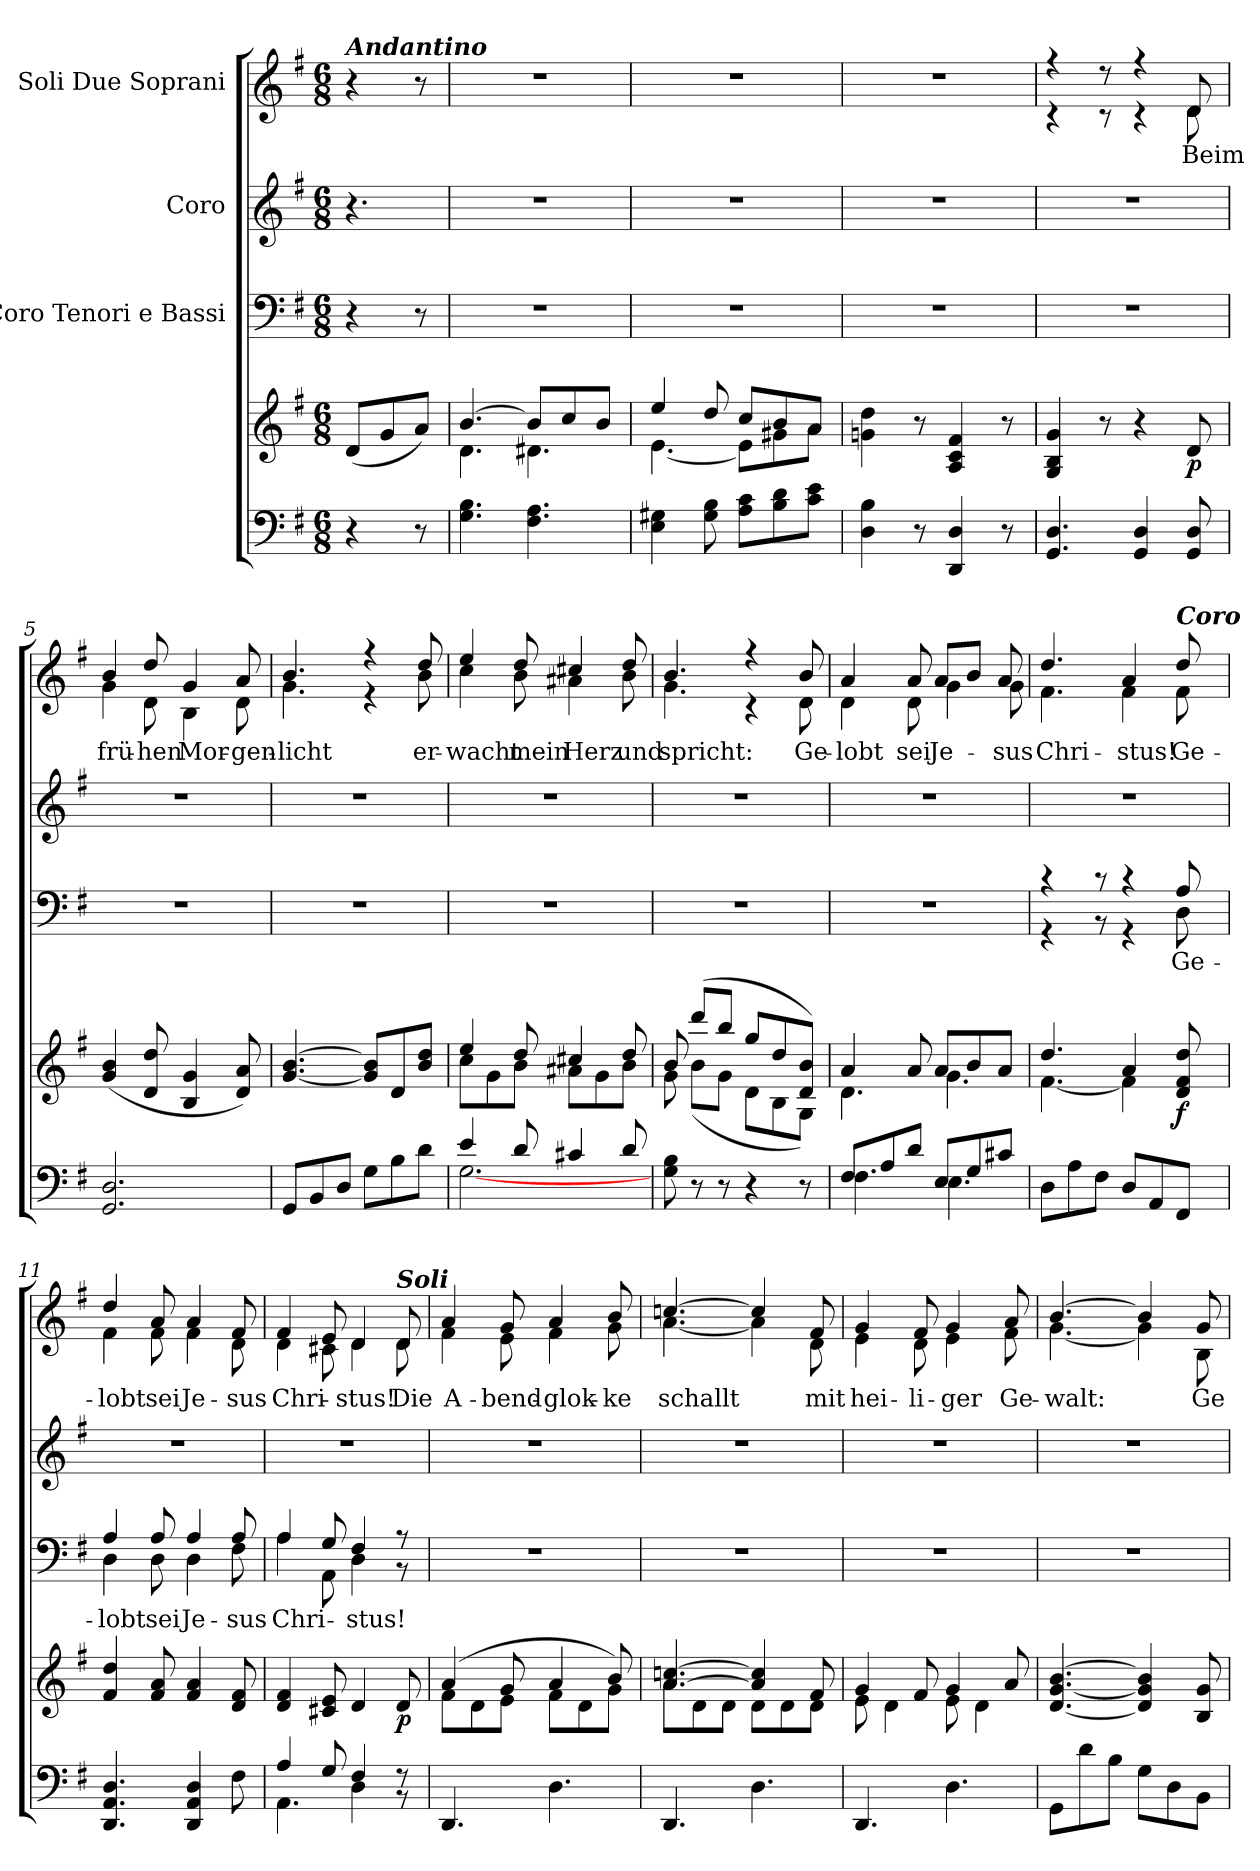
**kern	**kern	**dynam	**kern	**text	**kern	**kern	**text
*part4	*part4	*part4	*part3	*part3	*part2	*part1	*part1
*staff5	*staff4	*staff4/5	*staff3	*staff3	*staff2	*staff1	*staff1
*	*	*	*I"Coro Tenori e Bassi	*	*I"Coro	*I"Soli Due Soprani	*
*clefF4	*clefG2	*	*clefF4	*	*clefG2	*clefG2	*
*k[f#]	*k[f#]	*	*k[f#]	*	*k[f#]	*k[f#]	*
*G:	*G:	*	*G:	*	*G:	*G:	*
*M6/8	*M6/8	*	*M6/8	*	*M6/8	*M6/8	*
=	=	=	=	=	=	=	=
!	!	!	!	!	!	!LO:TX:a:Bi:t=Andantino	!
4r	(<8d/L	.	4r	.	4.r	4r	.
.	8g/	.	.	.	.	.	.
8r	8a/J)	.	8r	.	.	8r	.
=1	=1	=1	=1	=1	=1	=1	=1
*	*^	*	*	*	*	*	*
4.G\ 4.B\	[>4.b/	4.d\	.	2.r	.	2.r	2.r	.
4.F#\ 4.A\	8b/L]	4.d#X\	.	.	.	.	.	.
.	8cc/	.	.	.	.	.	.	.
.	8b/J	.	.	.	.	.	.	.
=2	=2	=2	=2	=2	=2	=2	=2	=2
4E\ 4G#X\	4ee/	[<4.e\	.	2.r	.	2.r	2.r	.
8G#\ 8B\	8dd/	.	.	.	.	.	.	.
8A\ 8c\L	8cc/L	8e\L]	.	.	.	.	.	.
8B\ 8d\	8b/	8g#X\	.	.	.	.	.	.
8c\ 8e\J	8a/J	8a\J	.	.	.	.	.	.
*	*v	*v	*	*	*	*	*	*
=3	=3	=3	=3	=3	=3	=3	=3
4D\ 4B\	4gn\ 4dd\	.	2.r	.	2.r	2.r	.
8r	8r	.	.	.	.	.	.
4DD/ 4D/	4A/ 4c/ 4f#/	.	.	.	.	.	.
8r	8r	.	.	.	.	.	.
=4	=4	=4	=4	=4	=4	=4	=4
*	*	*	*	*	*	*^	*
4.GG/ 4.D/	4G/ 4B/ 4g/	.	2.r	.	2.r	4r	4r	.
.	8r	.	.	.	.	8r	8r	.
4GG/ 4D/	4r	.	.	.	.	4r	4r	.
!	!	!LO:DY:b	!	!	!	!	!	!LO:LY:b
8GG/ 8D/	8d/	p	.	.	.	8d/	8d\	Beim
=5	=5	=5	=5	=5	=5	=5	=5	=5
!	!	!	!	!	!	!	!	!LO:LY:b
2.GG/ 2.D/	(<4g/ 4b/	.	2.r	.	2.r	4b/	4g\	frü-
!	!	!	!	!	!	!	!	!LO:LY:b
.	8d/ 8dd/	.	.	.	.	8dd/	8d\	-hen
!	!	!	!	!	!	!	!	!LO:LY:b
.	4B/ 4g/	.	.	.	.	4g/	4B\	Mor-
!	!	!	!	!	!	!	!	!LO:LY:b
.	8d/ 8a/)	.	.	.	.	8a/	8d\	-gen-
!!LO:LB:g=z	!!
=6	=6	=6	=6	=6	=6	=6	=6	=6
!	!	!	!	!	!	!	!	!LO:LY:b
8GG/L	[4.g/ [4.b/	.	2.r	.	2.r	4.b/	4.g\	-licht
8BB/	.	.	.	.	.	.	.	.
8D/J	.	.	.	.	.	.	.	.
8G\L	8g/] 8b/]L	.	.	.	.	4r	4r	.
8B\	8d/	.	.	.	.	.	.	.
!	!	!	!	!	!	!	!	!LO:LY:b
8d\J	8b/ 8dd/J	.	.	.	.	8dd/	8b\	er-
=7	=7	=7	=7	=7	=7	=7	=7	=7
*^	*^	*	*	*	*	*	*	*
!	!	!	!	!	!	!	!	!	!	!LO:LY:b
4e/	[<2.G\	4ee/	8cc\L	.	2.r	.	2.r	4ee/	4cc\	-wacht
.	.	.	8g\	.	.	.	.	.	.	.
!	!	!	!	!	!	!	!	!	!	!LO:LY:b
8d/	.	8dd/	8b\J	.	.	.	.	8dd/	8b\	mein
!	!	!	!	!	!	!	!	!	!	!LO:LY:b
4c#X/	.	4cc#X/	8a#X\L	.	.	.	.	4cc#X/	4a#X\	Herz
.	.	.	8g\	.	.	.	.	.	.	.
!	!	!	!	!	!	!	!	!	!	!LO:LY:b
8d/	.	8dd/	8b\J	.	.	.	.	8dd/	8b\	und
*v	*v	*	*	*	*	*	*	*	*	*
=8	=8	=8	=8	=8	=8	=8	=8	=8	=8
!	!	!	!	!	!	!	!	!	!LO:LY:b
8G\ 8B\	8b/	8g\	.	2.r	.	2.r	4.b/	4.g\	spricht:
8r	(>8ddd/L	(<8b\L	.	.	.	.	.	.	.
8r	8bb/J	8g\J	.	.	.	.	.	.	.
4r	8gg/L	8d\L	.	.	.	.	4r	4r	.
.	8dd/	8B\	.	.	.	.	.	.	.
!	!	!	!	!	!	!	!	!	!LO:LY:b
8r	8d/ 8b/J)	8G\J)	.	.	.	.	8b/	8d\	Ge-
=9	=9	=9	=9	=9	=9	=9	=9	=9	=9
*^	*	*	*	*	*	*	*	*	*
!	!	!	!	!	!	!	!	!	!	!LO:LY:b
8F#/L	4.F#\	4a/	4.d\	.	2.r	.	2.r	4a/	4d\	-lobt
8A/	.	.	.	.	.	.	.	.	.	.
!	!	!	!	!	!	!	!	!	!	!LO:LY:b
8d/J	.	8a/	.	.	.	.	.	8a/	8d\	sei
!	!	!	!	!	!	!	!	!	!	!LO:LY:b
8E/L	4.E\	8a/L	4.g\	.	.	.	.	8a/L	4g\	Je-
8G/	.	8b/	.	.	.	.	.	8b/J	.	.
!	!	!	!	!	!	!	!	!	!	!LO:LY:b
8c#X/J	.	8a/J	.	.	.	.	.	8a/	8g\	-sus
*v	*v	*	*	*	*	*	*	*	*	*
=10	=10	=10	=10	=10	=10	=10	=10	=10	=10
*	*	*	*	*^	*	*	*	*	*
!	!	!	!	!	!	!	!	!	!	!LO:LY:b
8D\L	4.dd/	[<4.f#\	.	4r	4r	.	2.r	4.dd/	4.f#\	Chri-
8A\	.	.	.	.	.	.	.	.	.	.
8F#\J	.	.	.	8r	8r	.	.	.	.	.
!	!	!	!	!	!	!	!	!	!	!LO:LY:b
8D/L	4a/	4f#\]	.	4r	4r	.	.	4a/	4f#\	-stus!
8AA/	.	.	.	.	.	.	.	.	.	.
!	!	!	!	!	!	!	!	!LO:TX:a:Bi:t=Coro	!	!
!	!	!	!LO:DY:b	!	!	!LO:LY:b	!	!	!	!LO:LY:b
8FF#/J	8d/ 8f#/ 8dd/	8ryy	f	8A/	8D\	Ge-	.	8dd/	8f#\	Ge-
!!LO:PB:g=z	!!
=11	=11	=11	=11	=11	=11	=11	=11	=11	=11	=11
!	!	!	!	!	!	!LO:LY:b	!	!	!	!LO:LY:b
*	*v	*v	*	*	*	*	*	*	*	*
4.DD/ 4.AA/ 4.D/	4f#/ 4dd/	.	4A/	4D\	-lobt	2.r	4dd/	4f#\	-lobt
!	!	!	!	!	!LO:LY:b	!	!	!	!LO:LY:b
.	8f#/ 8a/	.	8A/	8D\	sei	.	8a/	8f#\	sei
!	!	!	!	!	!LO:LY:b	!	!	!	!LO:LY:b
4DD/ 4AA/ 4D/	4f#/ 4a/	.	4A/	4D\	Je-	.	4a/	4f#\	Je-
!	!	!	!	!	!LO:LY:b	!	!	!	!LO:LY:b
8F#\	8d/ 8f#/	.	8A/	8F#\	-sus	.	8f#/	8d\	-sus
=12	=12	=12	=12	=12	=12	=12	=12	=12	=12
*^	*	*	*	*	*	*	*	*	*
!	!	!	!	!	!	!LO:LY:b	!	!	!	!LO:LY:b
4A/	4.AA\	4d/ 4f#/	.	4A/	4A\	Chri-	2.r	4f#/	4d\	Chri-
8G/	.	8c#X/ 8e/	.	8G/	8AA\	.	.	8e/	8c#X\	.
!	!	!	!	!	!	!LO:LY:b	!	!	!	!LO:LY:b
4F#/	4D\	4d/	.	4F#/	4D\	-stus!	.	4d/	4d\	-stus!
!	!	!	!	!	!	!	!	!LO:TX:a:Bi:t=Soli	!	!
!	!	!	!LO:DY:b	!	!	!	!	!	!	!LO:LY:b
8r	8r	8d/	p	8r	8r	.	.	8d/	8d\	Die
=13	=13	=13	=13	=13	=13	=13	=13	=13	=13	=13
*	*	*^	*	*	*	*	*	*	*	*
!	!	!	!	!	!	!	!	!	!	!	!LO:LY:b
*v	*v	*	*	*	*v	*v	*	*	*	*	*
4.DD/	(4a/	8f#\L	.	2.r	.	2.r	4a/	4f#\	A-
.	.	8d\	.	.	.	.	.	.	.
!	!	!	!	!	!	!	!	!	!LO:LY:b
.	8g/	8e\J	.	.	.	.	8g/	8e\	-bend-
!	!	!	!	!	!	!	!	!	!LO:LY:b
4.D\	4a/	8f#\L	.	.	.	.	4a/	4f#\	-glok-
.	.	8d\	.	.	.	.	.	.	.
!	!	!	!	!	!	!	!	!	!LO:LY:b
.	8b/)	8g\J	.	.	.	.	8b/	8g\	-ke
=14	=14	=14	=14	=14	=14	=14	=14	=14	=14
!	!	!	!	!	!	!	!	!	!LO:LY:b
4.DD/	[>4.a/ [>4.ccn/	8a\L	.	2.r	.	2.r	[>4.ccn/	[<4.a\	schallt
.	.	8d\	.	.	.	.	.	.	.
.	.	8d\J	.	.	.	.	.	.	.
4.D\	4a/] 4cc/]	8d\L	.	.	.	.	4cc/]	4a\]	.
.	.	8d\	.	.	.	.	.	.	.
!	!	!	!	!	!	!	!	!	!LO:LY:b
.	8f#/	8d\J	.	.	.	.	8f#/	8d\	mit
=15	=15	=15	=15	=15	=15	=15	=15	=15	=15
!	!	!	!	!	!	!	!	!	!LO:LY:b
4.DD/	4g/	8e\	.	2.r	.	2.r	4g/	4e\	hei-
.	.	4d\	.	.	.	.	.	.	.
!	!	!	!	!	!	!	!	!	!LO:LY:b
.	8f#/	.	.	.	.	.	8f#/	8d\	-li-
!	!	!	!	!	!	!	!	!	!LO:LY:b
4.D\	4g/	8e\	.	.	.	.	4g/	4e\	-ger
.	.	4d\	.	.	.	.	.	.	.
!	!	!	!	!	!	!	!	!	!LO:LY:b
.	8a/	.	.	.	.	.	8a/	8f#\	Ge-
*	*v	*v	*	*	*	*	*	*	*
!!LO:LB:g=z	!!
=16	=16	=16	=16	=16	=16	=16	=16	=16
!	!	!	!	!	!	!	!	!LO:LY:b
8GG\L	[4.d/ [4.g/ [4.b/	.	2.r	.	2.r	[>4.b/	[<4.g\	-walt:
8d\	.	.	.	.	.	.	.	.
8B\J	.	.	.	.	.	.	.	.
8G\L	4d/] 4g/] 4b/]	.	.	.	.	4b/]	4g\]	.
8D\	.	.	.	.	.	.	.	.
!	!	!	!	!	!	!	!	!LO:LY:b
8BB\J	8B/ 8g/	.	.	.	.	8g/	8B\	Ge-
*	*	*	*	*	*	*v	*v	*
=	=	=	=	=	=	=	=
*-	*-	*-	*-	*-	*-	*-	*-
